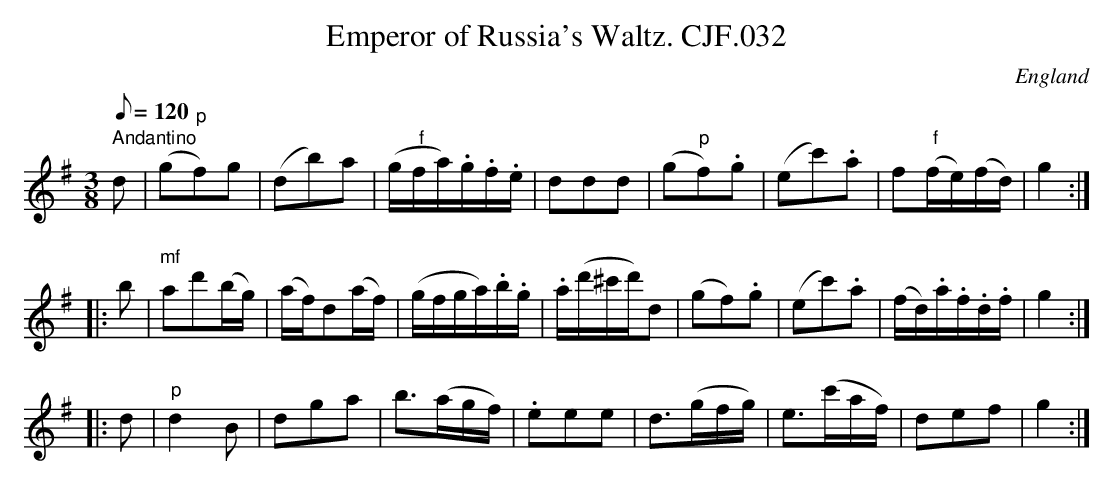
X:1
T:Emperor of Russia's Waltz. CJF.032
O:England
M:3/8
L:1/16
Q:1/8=120
K:G major
" Andantino"d2|\
(g2"p"f2)g2|(d2b2)a2|(g" f"fa).g.f.e|d2d2d2|\
(g2"p"f2).g2|(e2c'2).a2|f2" f"(fe)(fd)|g4:|!
|:b2|"mf"a2d'2(bg)|(af)d2(af)|(gfga).b.g|.a(d'^c'd')d2|\
(g2f2).g2|(e2c'2).a2|(fd).a.f.d.f|g4:|!
|:d2|"p"d4B2|d2g2a2|b3(agf)|.e2e2e2|\
d3(gfg)|e3(c'af)|d2e2f2|g4:|
